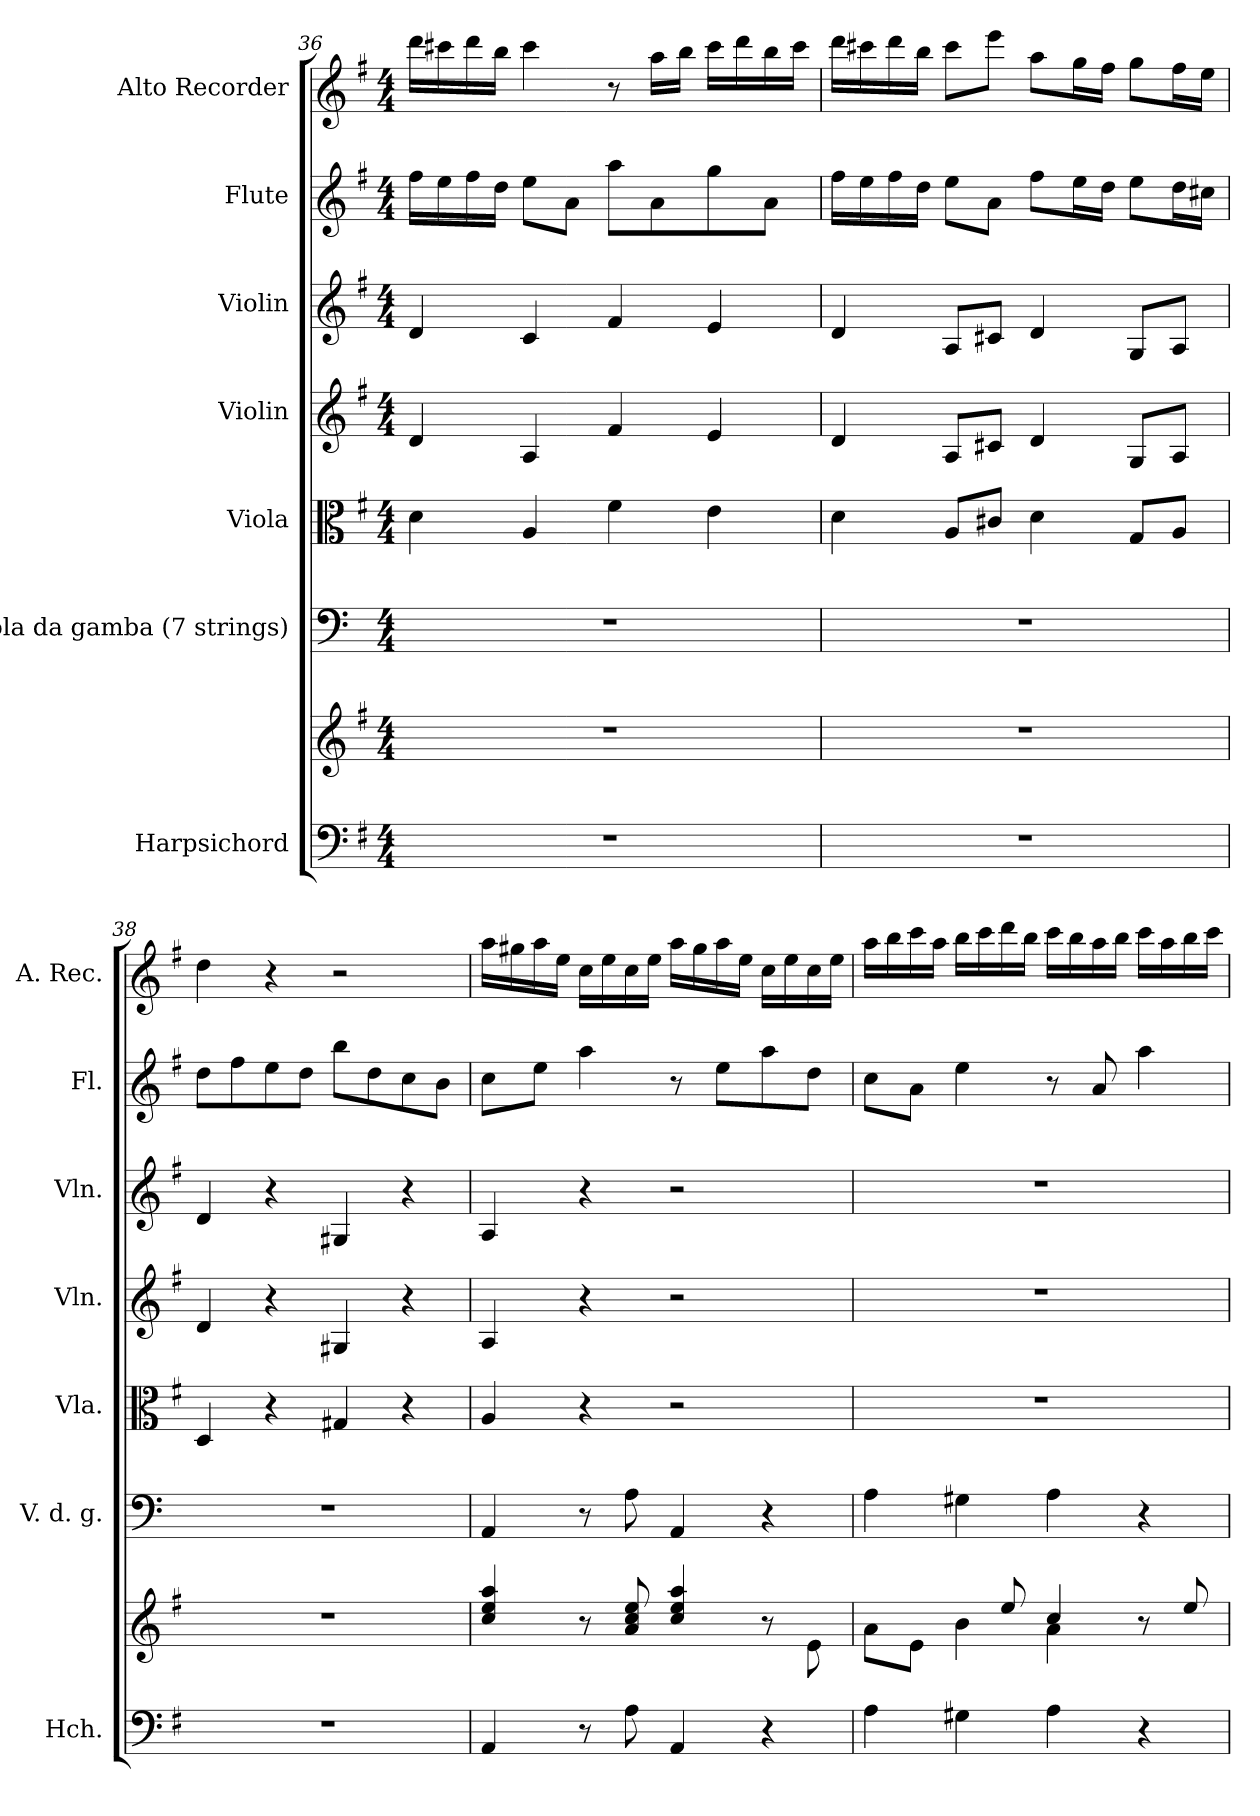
**kern	**kern	**kern	**kern	**kern	**kern	**kern	**kern
*part7	*part7	*part6	*part5	*part4	*part3	*part2	*part1
*staff8	*staff7	*staff6	*staff5	*staff4	*staff3	*staff2	*staff1
*I"Harpsichord	*	*I"Viola da gamba (7 strings)	*I"Viola	*I"Violin	*I"Violin	*I"Flute	*I"Alto Recorder
*I'Hch.	*	*I'V. d. g.	*I'Vla.	*I'Vln.	*I'Vln.	*I'Fl.	*I'A. Rec.
*clefF4	*clefG2	*clefF4	*clefC3	*clefG2	*clefG2	*clefG2	*clefG2
*k[f#]	*k[f#]	*k[]	*k[f#]	*k[f#]	*k[f#]	*k[f#]	*k[f#]
*M4/4	*M4/4	*M4/4	*M4/4	*M4/4	*M4/4	*M4/4	*M4/4
=36	=36	=36	=36	=36	=36	=36	=36
1r	1r	1r	4d\	4d/	4d/	16ff#\LL	16ddd\LL
.	.	.	.	.	.	16ee\	16ccc#X\
.	.	.	.	.	.	16ff#\	16ddd\
.	.	.	.	.	.	16dd\JJ	16bb\JJ
.	.	.	4A/	4A/	4c/	8ee\L	4ccc#\
.	.	.	.	.	.	8a\J	.
.	.	.	4f#\	4f#/	4f#/	8aa\L	8r
.	.	.	.	.	.	8a\	16aa\LL
.	.	.	.	.	.	.	16bb\JJ
.	.	.	4e\	4e/	4e/	8gg\	16ccc#\LL
.	.	.	.	.	.	.	16ddd\
.	.	.	.	.	.	8a\J	16bb\
.	.	.	.	.	.	.	16ccc#\JJ
!!LO:PB:g=z
=37	=37	=37	=37	=37	=37	=37	=37
1r	1r	1r	4d\	4d/	4d/	16ff#\LL	16ddd\LL
.	.	.	.	.	.	16ee\	16ccc#X\
.	.	.	.	.	.	16ff#\	16ddd\
.	.	.	.	.	.	16dd\JJ	16bb\JJ
.	.	.	8A/L	8A/L	8A/L	8ee\L	8ccc#\L
.	.	.	8c#X/J	8c#X/J	8c#X/J	8a\J	8eee\J
.	.	.	4d\	4d/	4d/	8ff#\L	8aa\L
.	.	.	.	.	.	16ee\L	16gg\L
.	.	.	.	.	.	16dd\JJ	16ff#\JJ
.	.	.	8G/L	8G/L	8G/L	8ee\L	8gg\L
.	.	.	8A/J	8A/J	8A/J	16dd\L	16ff#\L
.	.	.	.	.	.	16cc#X\JJ	16ee\JJ
=38	=38	=38	=38	=38	=38	=38	=38
1r	1r	1r	4D/	4d/	4d/	8dd\L	4dd\
.	.	.	.	.	.	8ff#\	.
.	.	.	4r	4r	4r	8ee\	4r
.	.	.	.	.	.	8dd\J	.
.	.	.	4G#X/	4G#X/	4G#X/	8bb\L	2r
.	.	.	.	.	.	8dd\	.
.	.	.	4r	4r	4r	8cc\	.
.	.	.	.	.	.	8b\J	.
!!LO:PB:g=z
=39	=39	=39	=39	=39	=39	=39	=39
*	*^	*	*	*	*	*	*
4AA/	4cc/ 4ee/ 4aa/	2..ryy	4AA/	4A/	4A/	4A/	8cc\L	16aa\LL
.	.	.	.	.	.	.	.	16gg#X\
.	.	.	.	.	.	.	8ee\J	16aa\
.	.	.	.	.	.	.	.	16ee\JJ
8r	8r	.	8r	4r	4r	4r	4aa\	16cc\LL
.	.	.	.	.	.	.	.	16ee\
8A\	8a/ 8cc/ 8ee/	.	8A\	.	.	.	.	16cc\
.	.	.	.	.	.	.	.	16ee\JJ
4AA/	4cc/ 4ee/ 4aa/	.	4AA/	2r	2r	2r	8r	16aa\LL
.	.	.	.	.	.	.	.	16gg#\
.	.	.	.	.	.	.	8ee\L	16aa\
.	.	.	.	.	.	.	.	16ee\JJ
4r	8r	.	4r	.	.	.	8aa\	16cc\LL
.	.	.	.	.	.	.	.	16ee\
.	8ryy	8e\	.	.	.	.	8dd\J	16cc\
.	.	.	.	.	.	.	.	16ee\JJ
=40	=40	=40	=40	=40	=40	=40	=40	=40
4A\	8ryy	8a\L	4A\	1r	1r	1r	8cc\L	16aa\LL
.	.	.	.	.	.	.	.	16bb\
.	8ryy	8e\J	.	.	.	.	8a\J	16ccc\
.	.	.	.	.	.	.	.	16aa\JJ
4G#X\	8ryy	4b\	4G#X\	.	.	.	4ee\	16bb\LL
.	.	.	.	.	.	.	.	16ccc\
.	8ee/	.	.	.	.	.	.	16ddd\
.	.	.	.	.	.	.	.	16bb\JJ
4A\	4cc/	4a\	4A\	.	.	.	8r	16ccc\LL
.	.	.	.	.	.	.	.	16bb\
.	.	.	.	.	.	.	8a/	16aa\
.	.	.	.	.	.	.	.	16bb\JJ
4r	8r	4ryy	4r	.	.	.	4aa\	16ccc\LL
.	.	.	.	.	.	.	.	16aa\
.	8ee/	.	.	.	.	.	.	16bb\
.	.	.	.	.	.	.	.	16ccc\JJ
*	*v	*v	*	*	*	*	*	*
=	=	=	=	=	=	=	=
*-	*-	*-	*-	*-	*-	*-	*-
